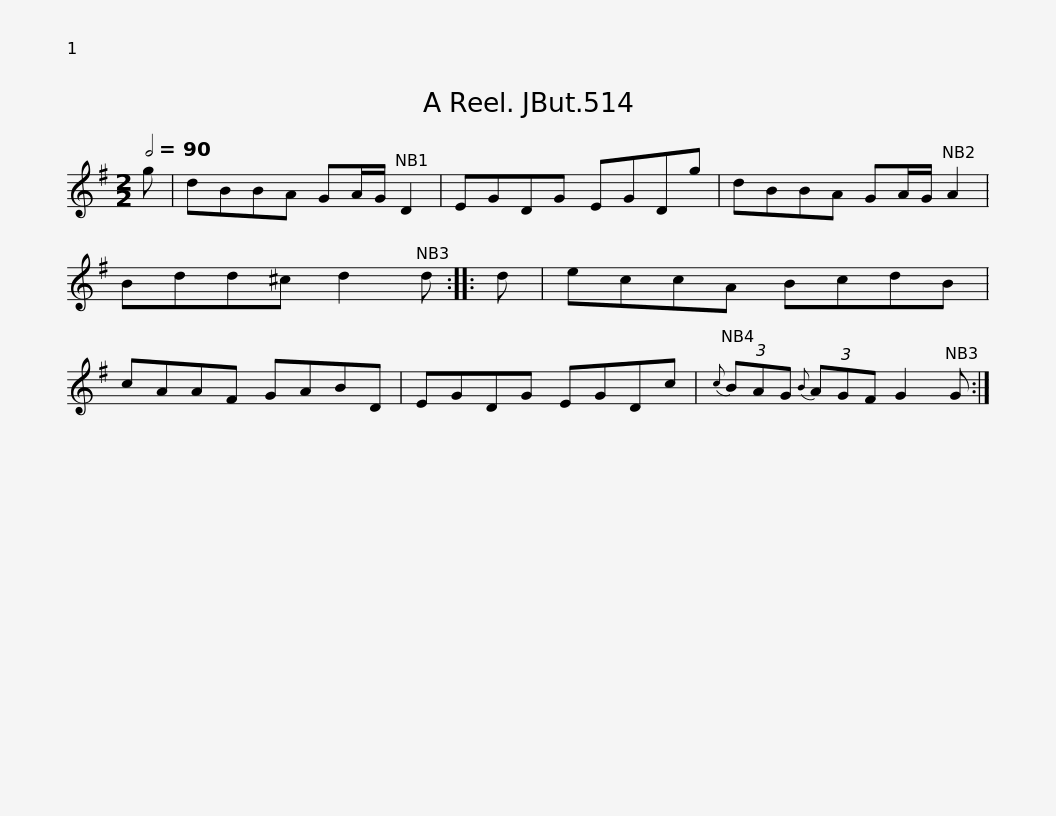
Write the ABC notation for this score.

X:1
L:1/8
Q:1/2=90
M:2/2
I:linebreak $
K:G
V:1 treble
V:1
 g | dBBA GA/G/ D2 | EGDG EGDg | dBBA GA/G/ A2 | Bdd^c d2 d :: %5
 d | eccA BcdB |$ cAAF GABD | EGDG EGDc |{c} (3BAG{B} (3AGF G2 G :| %10
